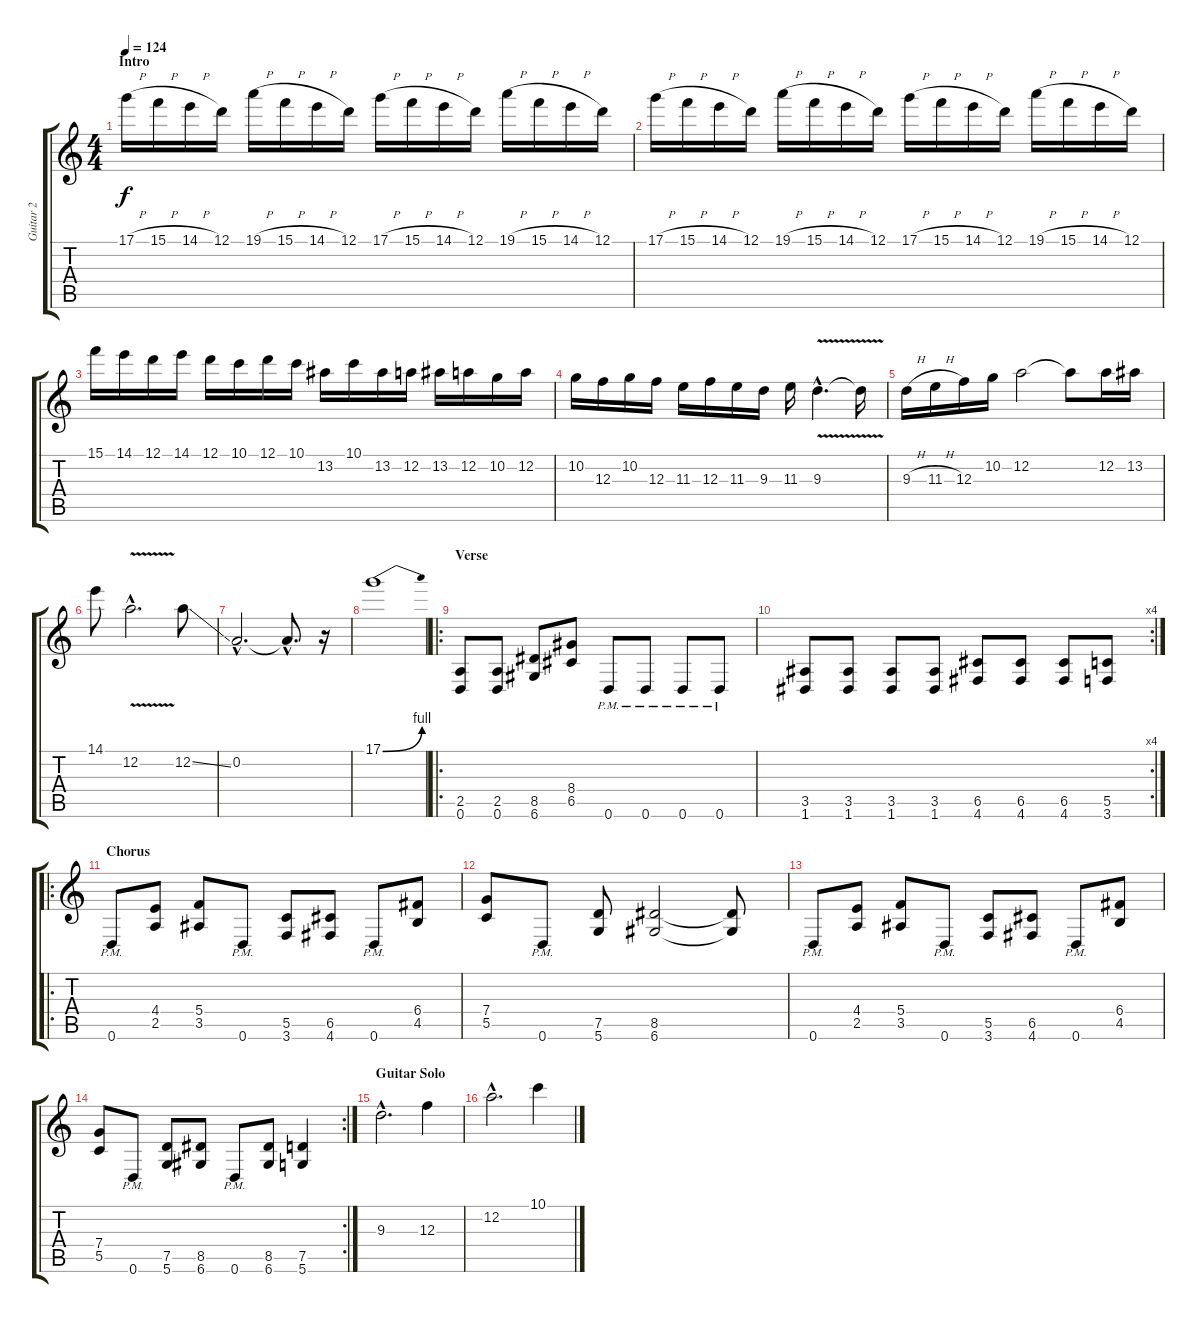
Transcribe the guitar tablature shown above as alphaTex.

\track ("Guitar 2" "Guitar 2") {instrument distortionguitar}
\staff {score tabs}
\tuning (D4 A3 F3 C3 G2 D2) {hide}
\ts (4 4)
\section ("" "Intro")
\tempo 124
\clef g2
\ks c
17.1{h}.16{dy f instrument distortionguitar} 15.1{h}.16 14.1{h}.16 12.1.16 19.1{h}.16 15.1{h}.16 14.1{h}.16 12.1.16 17.1{h}.16 15.1{h}.16 14.1{h}.16 12.1.16 19.1{h}.16 15.1{h}.16 14.1{h}.16 12.1.16 |
17.1{h}.16 15.1{h}.16 14.1{h}.16 12.1.16 19.1{h}.16 15.1{h}.16 14.1{h}.16 12.1.16 17.1{h}.16 15.1{h}.16 14.1{h}.16 12.1.16 19.1{h}.16 15.1{h}.16 14.1{h}.16 12.1.16 |
15.1.16 14.1.16 12.1.16 14.1.16 12.1.16 10.1.16 12.1.16 10.1.16 13.2.16 10.1.16 13.2.16 12.2.16 13.2.16 12.2.16 10.2.16 12.2.16 |
10.2.16 12.3.16 10.2.16 12.3.16 11.3.16 12.3.16 11.3.16 9.3.16 11.3.16 9.3{v hac}.4{d} 9.3{t}.16 |
9.3{h}.16 11.3{h}.16 12.3.16 10.2.16 12.2.2 12.2{t}.8 12.2.16 13.2.16 |
14.1.8 12.2{v hac}.2{d} 12.2{ss}.8 |
0.2{hac}.2{d} 0.2{hac t}.8{d} r.16 |
17.1{be (bend 0 0 60 4)}.1 |
\ro
\section ("" "Verse")
(2.5 0.6).8 (2.5 0.6).8 (8.5 6.6).8 (8.4 6.5).8 0.6{pm}.8 0.6{pm}.8 0.6{pm}.8 0.6{pm}.8 |
\rc 4
(3.5 1.6).8 (3.5 1.6).8 (3.5 1.6).8 (3.5 1.6).8 (6.5 4.6).8 (6.5 4.6).8 (6.5 4.6).8 (5.5 3.6).8 |
\ro
\section ("" "Chorus")
0.6{pm}.8 (4.4 2.5).8 (5.4 3.5).8 0.6{pm}.8 (5.5 3.6).8 (6.5 4.6).8 0.6{pm}.8 (6.4 4.5).8 |
(7.4 5.5).8 0.6{pm}.8 (7.5 5.6).8 (8.5 6.6).2 (8.5{t} 6.6{t}).8 |
0.6{pm}.8 (4.4 2.5).8 (5.4 3.5).8 0.6{pm}.8 (5.5 3.6).8 (6.5 4.6).8 0.6{pm}.8 (6.4 4.5).8 |
\rc 2
(7.4 5.5).8 0.6{pm}.8 (7.5 5.6).8 (8.5 6.6).8 0.6{pm}.8 (8.5 6.6).8 (7.5 5.6).4 |
\section ("" "Guitar Solo")
9.3{hac}.2{d} 12.3.4 |
12.2{hac}.2{d} 10.1.4
